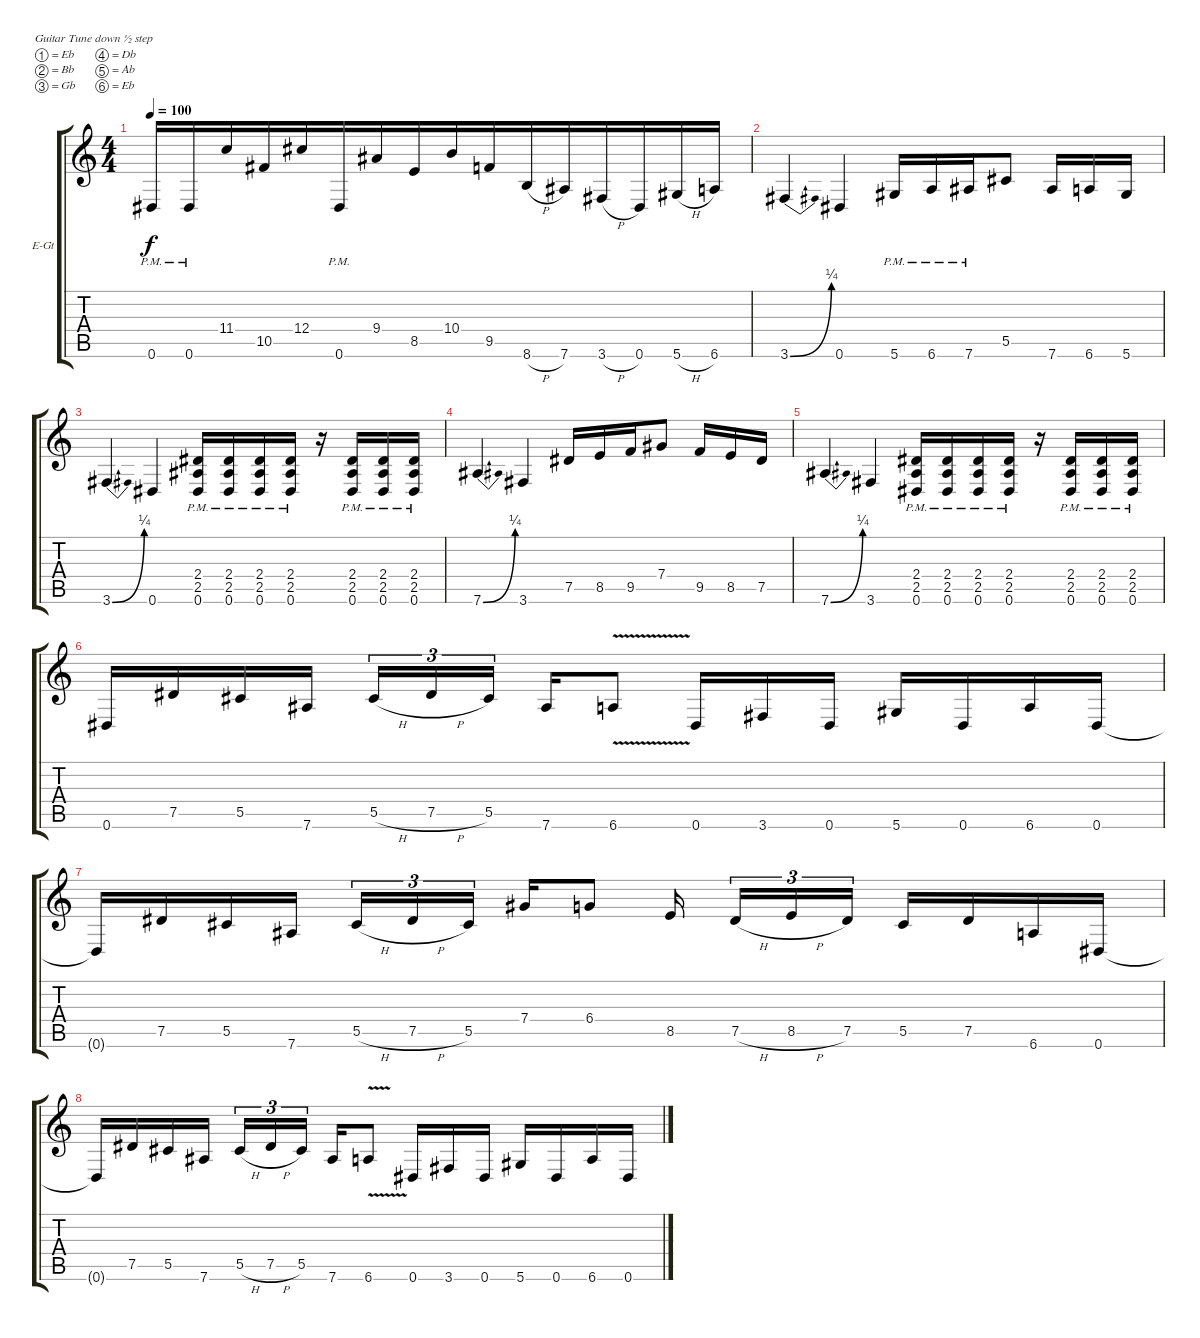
\bracketExtendMode groupsimilarinstruments
\firstSystemTrackNameOrientation horizontal
\otherSystemsTrackNameOrientation horizontal
\track ("Tim Millar" "E-Gt") {instrument distortionguitar}
\staff {score tabs}
\tuning (Eb4 Bb3 Gb3 Db3 Ab2 Eb2)
\ts (4 4)
\beaming (8 8)
\tempo 100
\clef g2
\ks c
0.6{pm}.16{dy f} 0.6{pm}.16 11.4.16 10.5.16 12.4.16 0.6{pm}.16 9.4.16 8.5.16 10.4.16 9.5.16 8.6{h}.16 7.6.16 3.6{h}.16 0.6.16 5.6{h}.16 6.6.16 |
\beaming (8 2 2 2 2)
3.6{be (bend 0 0 60 1)}.4 0.6.4 5.6{pm}.16 6.6{pm}.16 7.6{pm}.16 5.5.8 7.6.16 6.6.16 5.6.16 |
3.6{be (bend 0 0 60 1)}.4 0.6.4 (2.4{pm} 2.5{pm} 0.6{pm}).16 (2.4{pm} 2.5{pm} 0.6{pm}).16 (2.4{pm} 2.5{pm} 0.6{pm}).16 (2.4{pm} 2.5{pm} 0.6{pm}).16 r.16 (2.4{pm} 2.5{pm} 0.6{pm}).16 (2.4{pm} 2.5{pm} 0.6{pm}).16 (2.4{pm} 2.5{pm} 0.6{pm}).16 |
7.6{be (bend 0 0 60 1)}.4 3.6.4 7.5.16 8.5.16 9.5.16 7.4.8 9.5.16 8.5.16 7.5.16 |
7.6{be (bend 0 0 60 1)}.4 3.6.4 (2.4{pm} 2.5{pm} 0.6{pm}).16 (2.4{pm} 2.5{pm} 0.6{pm}).16 (2.4{pm} 2.5{pm} 0.6{pm}).16 (2.4{pm} 2.5{pm} 0.6{pm}).16 r.16 (2.4{pm} 2.5{pm} 0.6{pm}).16 (2.4{pm} 2.5{pm} 0.6{pm}).16 (2.4{pm} 2.5{pm} 0.6{pm}).16 |
0.6.16 7.5.16 5.5.16 7.6.16 5.5{h}.16{tu (3 2)} 7.5{h}.16{tu (3 2)} 5.5.16{tu (3 2)} 7.6.16 6.6{v}.8 0.6.16 3.6.16 0.6.16 5.6.16 0.6.16 6.6.16 0.6.16 |
0.6{t}.16 7.5.16 5.5.16 7.6.16 5.5{h}.16{tu (3 2)} 7.5{h}.16{tu (3 2)} 5.5.16{tu (3 2)} 7.4.16 6.4.8 8.5.16 7.5{h}.16{tu (3 2)} 8.5{h}.16{tu (3 2)} 7.5.16{tu (3 2)} 5.5.16 7.5.16 6.6.16 0.6.16 |
0.6{t}.16 7.5.16 5.5.16 7.6.16 5.5{h}.16{tu (3 2)} 7.5{h}.16{tu (3 2)} 5.5.16{tu (3 2)} 7.6.16 6.6{v}.8 0.6.16 3.6.16 0.6.16 5.6.16 0.6.16 6.6.16 0.6.16
